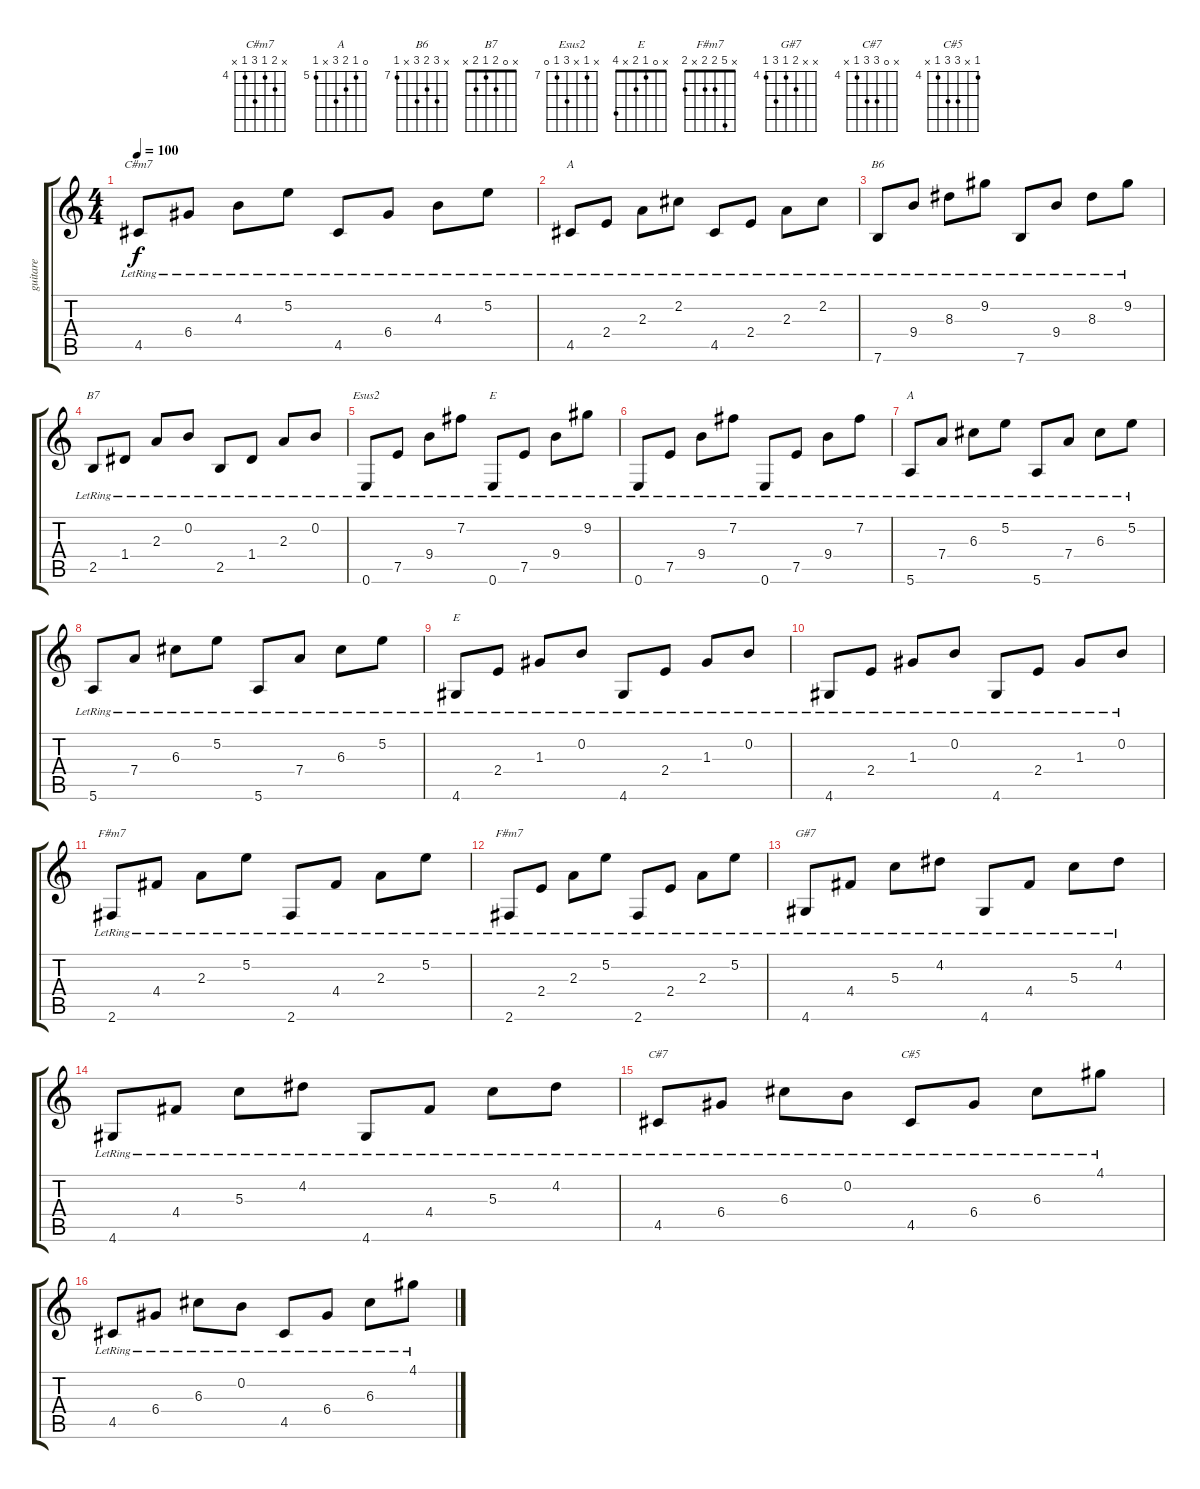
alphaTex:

\track ("guitare" "guitare") {instrument acousticguitarnylon}
\staff {score tabs}
\tuning (E4 B3 G3 D3 A2 E2) {hide}
\chord ("C#m7" x 5 4 6 4 x) {firstfret 4}
\chord ("A" x 2 2 2 4 x)
\chord ("B6" x 9 8 9 x 7) {firstfret 7}
\chord ("B7" x 0 2 1 2 x)
\chord ("Esus2" x 7 x 9 7 0) {firstfret 7}
\chord ("E" x 9 x 9 7 0) {firstfret 7}
\chord ("A" 0 5 6 7 x 5) {firstfret 5}
\chord ("E" x 0 1 2 x 4)
\chord ("F#m7" x 5 2 4 x 2)
\chord ("F#m7" x 5 2 2 x 2)
\chord ("G#7" x x 5 4 6 4) {firstfret 4}
\chord ("C#7" x 0 6 6 4 x) {firstfret 4}
\chord ("C#5" 4 x 6 6 4 x) {firstfret 4}
\ts (4 4)
\tempo 100
\clef g2
\ks c
4.5{lr}.8{ch "C#m7" dy f} 6.4{lr}.8 4.3{lr}.8 5.2{lr}.8 4.5{lr}.8 6.4{lr}.8 4.3{lr}.8 5.2{lr}.8 |
4.5{lr}.8{ch "A"} 2.4{lr}.8 2.3{lr}.8 2.2{lr}.8 4.5{lr}.8 2.4{lr}.8 2.3{lr}.8 2.2{lr}.8 |
7.6{lr}.8{ch "B6"} 9.4{lr}.8 8.3{lr}.8 9.2{lr}.8 7.6{lr}.8 9.4{lr}.8 8.3{lr}.8 9.2{lr}.8 |
2.5{lr}.8{ch "B7"} 1.4{lr}.8 2.3{lr}.8 0.2{lr}.8 2.5{lr}.8 1.4{lr}.8 2.3{lr}.8 0.2{lr}.8 |
0.6{lr}.8{ch "Esus2"} 7.5{lr}.8 9.4{lr}.8 7.2{lr}.8 0.6{lr}.8{ch "E"} 7.5{lr}.8 9.4{lr}.8 9.2{lr}.8 |
0.6{lr}.8 7.5{lr}.8 9.4{lr}.8 7.2{lr}.8 0.6{lr}.8 7.5{lr}.8 9.4{lr}.8 7.2{lr}.8 |
5.6{lr}.8{ch "A"} 7.4{lr}.8 6.3{lr}.8 5.2{lr}.8 5.6{lr}.8 7.4{lr}.8 6.3{lr}.8 5.2{lr}.8 |
5.6{lr}.8 7.4{lr}.8 6.3{lr}.8 5.2{lr}.8 5.6{lr}.8 7.4{lr}.8 6.3{lr}.8 5.2{lr}.8 |
4.6{lr}.8{ch "E"} 2.4{lr}.8 1.3{lr}.8 0.2{lr}.8 4.6{lr}.8 2.4{lr}.8 1.3{lr}.8 0.2{lr}.8 |
4.6{lr}.8 2.4{lr}.8 1.3{lr}.8 0.2{lr}.8 4.6{lr}.8 2.4{lr}.8 1.3{lr}.8 0.2{lr}.8 |
2.6{lr}.8{ch "F#m7"} 4.4{lr}.8 2.3{lr}.8 5.2{lr}.8 2.6{lr}.8 4.4{lr}.8 2.3{lr}.8 5.2{lr}.8 |
2.6{lr}.8{ch "F#m7"} 2.4{lr}.8 2.3{lr}.8 5.2{lr}.8 2.6{lr}.8 2.4{lr}.8 2.3{lr}.8 5.2{lr}.8 |
4.6{lr}.8{ch "G#7"} 4.4{lr}.8 5.3{lr}.8 4.2{lr}.8 4.6{lr}.8 4.4{lr}.8 5.3{lr}.8 4.2{lr}.8 |
4.6{lr}.8 4.4{lr}.8 5.3{lr}.8 4.2{lr}.8 4.6{lr}.8 4.4{lr}.8 5.3{lr}.8 4.2{lr}.8 |
4.5{lr}.8{ch "C#7"} 6.4{lr}.8 6.3{lr}.8 0.2{lr}.8 4.5{lr}.8{ch "C#5"} 6.4{lr}.8 6.3{lr}.8 4.1{lr}.8 |
4.5{lr}.8 6.4{lr}.8 6.3{lr}.8 0.2{lr}.8 4.5{lr}.8 6.4{lr}.8 6.3{lr}.8 4.1{lr}.8
